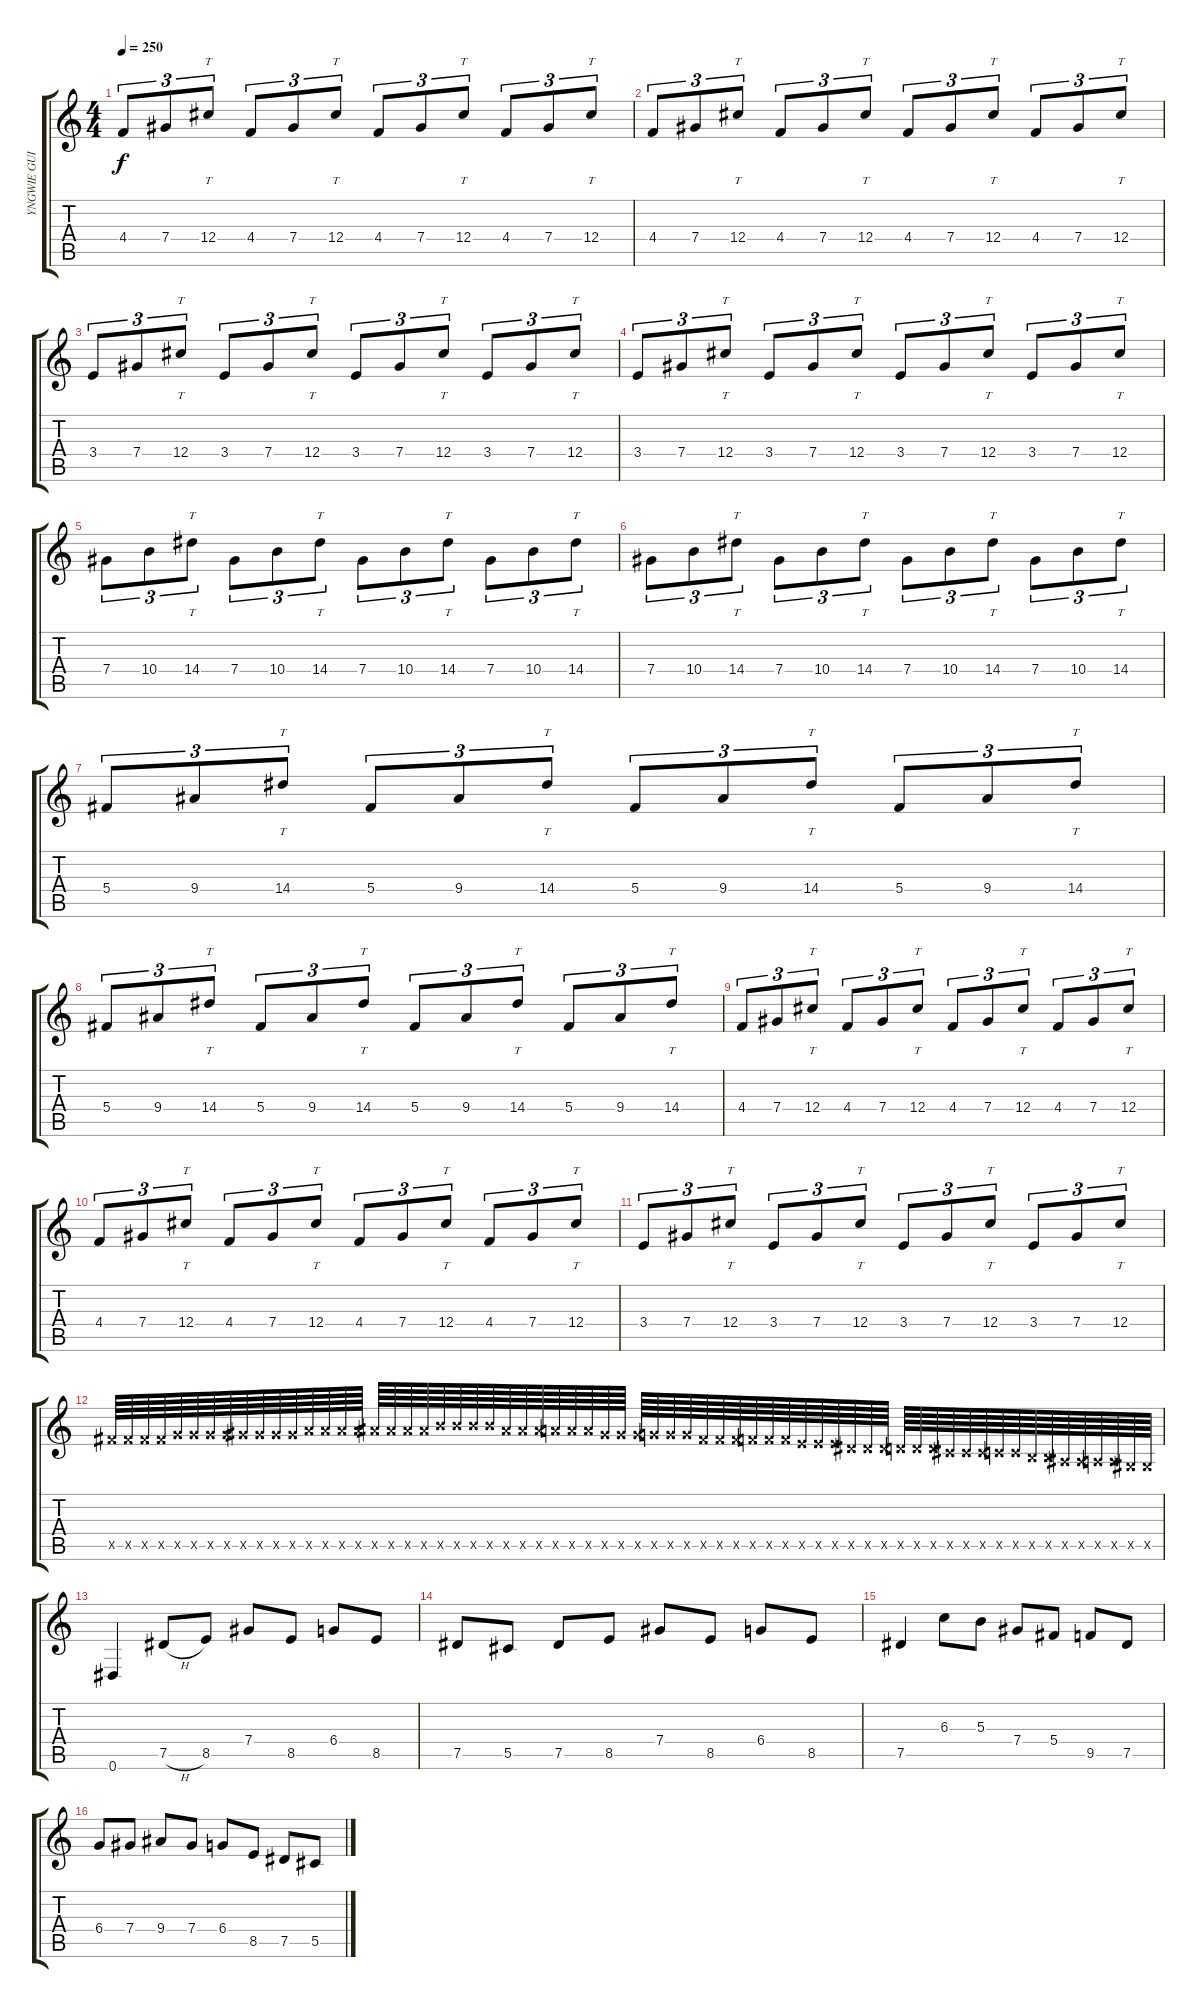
\track ("YNGWIE GUITAR 1" "YNGWIE GUI") {instrument overdrivenguitar}
\staff {score tabs}
\tuning (Eb4 Bb3 Gb3 Db3 Ab2 Eb2) {hide}
\ts (4 4)
\tempo 250
\clef g2
\ks aminor
4.4.8{tu (3 2) dy f} 7.4.8{tu (3 2)} 12.4.8{tt tu (3 2)} 4.4.8{tu (3 2)} 7.4.8{tu (3 2)} 12.4.8{tt tu (3 2)} 4.4.8{tu (3 2)} 7.4.8{tu (3 2)} 12.4.8{tt tu (3 2)} 4.4.8{tu (3 2)} 7.4.8{tu (3 2)} 12.4.8{tt tu (3 2)} |
4.4.8{tu (3 2)} 7.4.8{tu (3 2)} 12.4.8{tt tu (3 2)} 4.4.8{tu (3 2)} 7.4.8{tu (3 2)} 12.4.8{tt tu (3 2)} 4.4.8{tu (3 2)} 7.4.8{tu (3 2)} 12.4.8{tt tu (3 2)} 4.4.8{tu (3 2)} 7.4.8{tu (3 2)} 12.4.8{tt tu (3 2)} |
3.4.8{tu (3 2)} 7.4.8{tu (3 2)} 12.4.8{tt tu (3 2)} 3.4.8{tu (3 2)} 7.4.8{tu (3 2)} 12.4.8{tt tu (3 2)} 3.4.8{tu (3 2)} 7.4.8{tu (3 2)} 12.4.8{tt tu (3 2)} 3.4.8{tu (3 2)} 7.4.8{tu (3 2)} 12.4.8{tt tu (3 2)} |
3.4.8{tu (3 2)} 7.4.8{tu (3 2)} 12.4.8{tt tu (3 2)} 3.4.8{tu (3 2)} 7.4.8{tu (3 2)} 12.4.8{tt tu (3 2)} 3.4.8{tu (3 2)} 7.4.8{tu (3 2)} 12.4.8{tt tu (3 2)} 3.4.8{tu (3 2)} 7.4.8{tu (3 2)} 12.4.8{tt tu (3 2)} |
7.4.8{tu (3 2)} 10.4.8{tu (3 2)} 14.4.8{tt tu (3 2)} 7.4.8{tu (3 2)} 10.4.8{tu (3 2)} 14.4.8{tt tu (3 2)} 7.4.8{tu (3 2)} 10.4.8{tu (3 2)} 14.4.8{tt tu (3 2)} 7.4.8{tu (3 2)} 10.4.8{tu (3 2)} 14.4.8{tt tu (3 2)} |
7.4.8{tu (3 2)} 10.4.8{tu (3 2)} 14.4.8{tt tu (3 2)} 7.4.8{tu (3 2)} 10.4.8{tu (3 2)} 14.4.8{tt tu (3 2)} 7.4.8{tu (3 2)} 10.4.8{tu (3 2)} 14.4.8{tt tu (3 2)} 7.4.8{tu (3 2)} 10.4.8{tu (3 2)} 14.4.8{tt tu (3 2)} |
5.4.8{tu (3 2)} 9.4.8{tu (3 2)} 14.4.8{tt tu (3 2)} 5.4.8{tu (3 2)} 9.4.8{tu (3 2)} 14.4.8{tt tu (3 2)} 5.4.8{tu (3 2)} 9.4.8{tu (3 2)} 14.4.8{tt tu (3 2)} 5.4.8{tu (3 2)} 9.4.8{tu (3 2)} 14.4.8{tt tu (3 2)} |
5.4.8{tu (3 2)} 9.4.8{tu (3 2)} 14.4.8{tt tu (3 2)} 5.4.8{tu (3 2)} 9.4.8{tu (3 2)} 14.4.8{tt tu (3 2)} 5.4.8{tu (3 2)} 9.4.8{tu (3 2)} 14.4.8{tt tu (3 2)} 5.4.8{tu (3 2)} 9.4.8{tu (3 2)} 14.4.8{tt tu (3 2)} |
4.4.8{tu (3 2)} 7.4.8{tu (3 2)} 12.4.8{tt tu (3 2)} 4.4.8{tu (3 2)} 7.4.8{tu (3 2)} 12.4.8{tt tu (3 2)} 4.4.8{tu (3 2)} 7.4.8{tu (3 2)} 12.4.8{tt tu (3 2)} 4.4.8{tu (3 2)} 7.4.8{tu (3 2)} 12.4.8{tt tu (3 2)} |
4.4.8{tu (3 2)} 7.4.8{tu (3 2)} 12.4.8{tt tu (3 2)} 4.4.8{tu (3 2)} 7.4.8{tu (3 2)} 12.4.8{tt tu (3 2)} 4.4.8{tu (3 2)} 7.4.8{tu (3 2)} 12.4.8{tt tu (3 2)} 4.4.8{tu (3 2)} 7.4.8{tu (3 2)} 12.4.8{tt tu (3 2)} |
3.4.8{tu (3 2)} 7.4.8{tu (3 2)} 12.4.8{tt tu (3 2)} 3.4.8{tu (3 2)} 7.4.8{tu (3 2)} 12.4.8{tt tu (3 2)} 3.4.8{tu (3 2)} 7.4.8{tu (3 2)} 12.4.8{tt tu (3 2)} 3.4.8{tu (3 2)} 7.4.8{tu (3 2)} 12.4.8{tt tu (3 2)} |
10.5{x}.64 10.5{x}.64 10.5{x}.64 10.5{x}.64 11.5{x}.64 11.5{x}.64 11.5{x}.64 11.5{x}.64 12.5{x}.64 12.5{x}.64 12.5{x}.64 12.5{x}.64 13.5{x}.64 13.5{x}.64 13.5{x}.64 13.5{x}.64 14.5{x}.64 14.5{x}.64 14.5{x}.64 14.5{x}.64 15.5{x}.64 15.5{x}.64 15.5{x}.64 15.5{x}.64 14.5{x}.64 14.5{x}.64 14.5{x}.64 13.5{x}.64 13.5{x}.64 13.5{x}.64 12.5{x}.64 12.5{x}.64 12.5{x}.64 11.5{x}.64 11.5{x}.64 11.5{x}.64 10.5{x}.64 10.5{x}.64 10.5{x}.64 9.5{x}.64 9.5{x}.64 9.5{x}.64 8.5{x}.64 8.5{x}.64 8.5{x}.64 7.5{x}.64 7.5{x}.64 7.5{x}.64 6.5{x}.64 6.5{x}.64 6.5{x}.64 5.5{x}.64 5.5{x}.64 5.5{x}.64 4.5{x}.64 4.5{x}.64 3.5{x}.64 3.5{x}.64 2.5{x}.64 2.5{x}.64 1.5{x}.64 1.5{x}.64 0.5{x}.64 0.5{x}.64 |
0.6.4 7.5{h}.8 8.5.8 7.4.8 8.5.8 6.4.8 8.5.8 |
7.5.8 5.5.8 7.5.8 8.5.8 7.4.8 8.5.8 6.4.8 8.5.8 |
7.5.4 6.3.8 5.3.8 7.4.8 5.4.8 9.5.8 7.5.8 |
6.4.8 7.4.8 9.4.8 7.4.8 6.4.8 8.5.8 7.5.8 5.5.8
